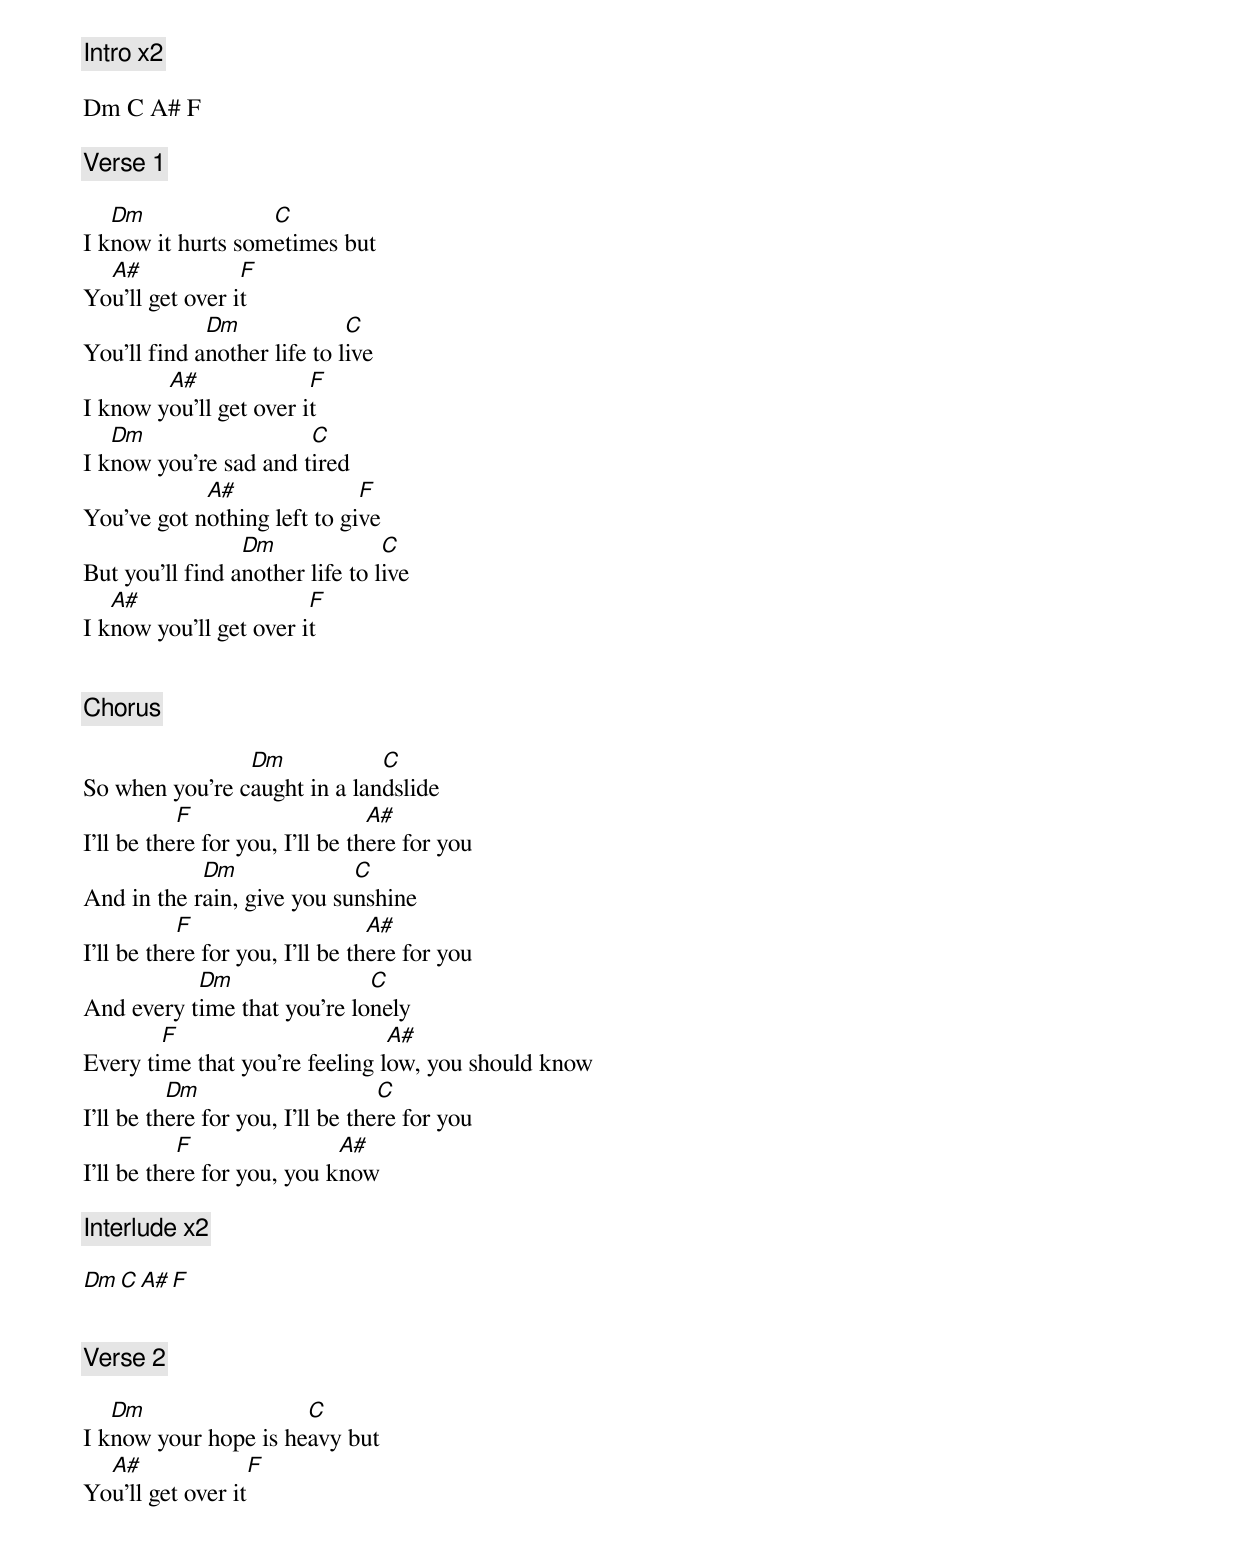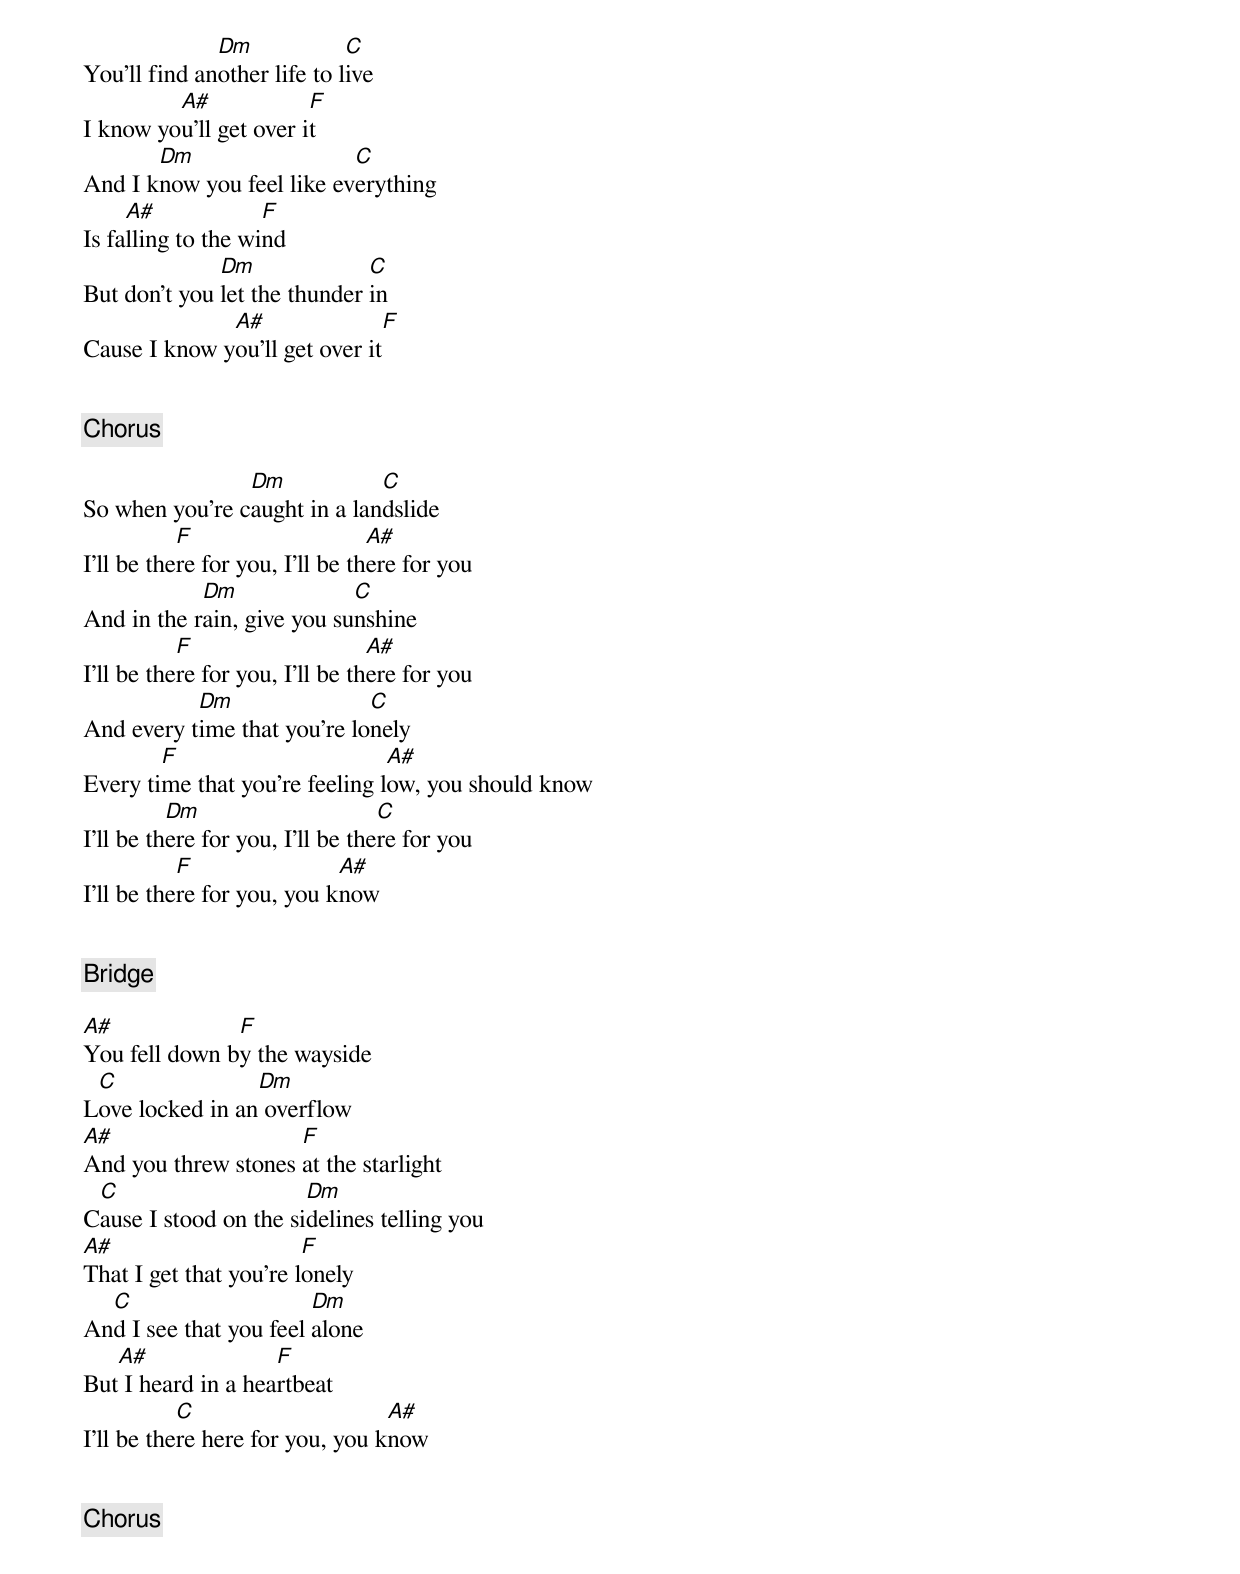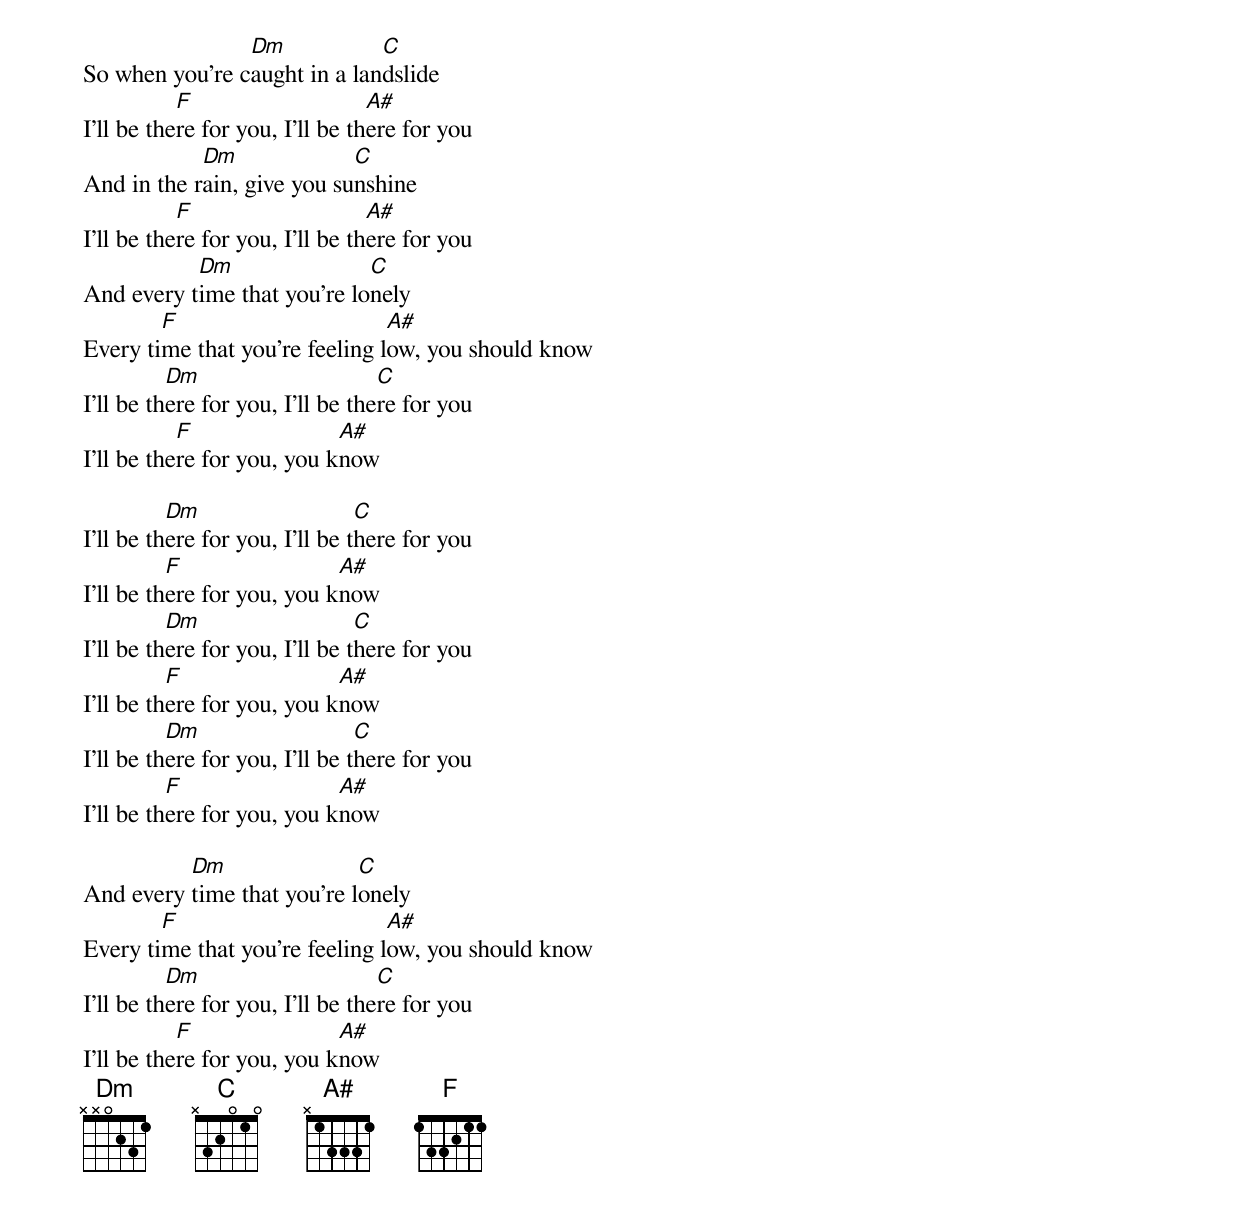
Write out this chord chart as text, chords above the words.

[Intro x2]

Dm C A# F

[Verse 1]

   Dm              C
I know it hurts sometimes but
  A#             F
You'll get over it
             Dm              C
You'll find another life to live
        A#              F
I know you'll get over it
   Dm                  C
I know you're sad and tired
            A#               F
You've got nothing left to give
                 Dm              C
But you'll find another life to live
   A#                   F
I know you'll get over it


[Chorus]

                Dm            C
So when you're caught in a landslide
           F                     A#
I'll be there for you, I'll be there for you
            Dm              C
And in the rain, give you sunshine
           F                     A#
I'll be there for you, I'll be there for you
           Dm                C
And every time that you're lonely
        F                       A#
Every time that you're feeling low, you should know
          Dm                      C
I'll be there for you, I'll be there for you
           F                A#
I'll be there for you, you know

[Interlude x2]

Dm C A# F


[Verse 2]

   Dm                 C
I know your hope is heavy but
  A#              F
You'll get over it
              Dm             C
You'll find another life to live
         A#             F
I know you'll get over it
       Dm                  C
And I know you feel like everything
     A#             F
Is falling to the wind
              Dm              C
But don't you let the thunder in
              A#               F
Cause I know you'll get over it


[Chorus]

                Dm            C
So when you're caught in a landslide
           F                     A#
I'll be there for you, I'll be there for you
            Dm              C
And in the rain, give you sunshine
           F                     A#
I'll be there for you, I'll be there for you
           Dm                C
And every time that you're lonely
        F                       A#
Every time that you're feeling low, you should know
          Dm                      C
I'll be there for you, I'll be there for you
           F                A#
I'll be there for you, you know


[Bridge]

A#             F
You fell down by the wayside
 C               Dm
Love locked in an overflow
A#                   F
And you threw stones at the starlight
 C                     Dm
Cause I stood on the sidelines telling you
A#                      F
That I get that you're lonely
  C                     Dm
And I see that you feel alone
   A#               F
But I heard in a heartbeat
           C                     A#
I'll be there here for you, you know


[Chorus]

                Dm            C
So when you're caught in a landslide
           F                     A#
I'll be there for you, I'll be there for you
            Dm              C
And in the rain, give you sunshine
           F                     A#
I'll be there for you, I'll be there for you
           Dm                C
And every time that you're lonely
        F                       A#
Every time that you're feeling low, you should know
          Dm                      C
I'll be there for you, I'll be there for you
           F                A#
I'll be there for you, you know

          Dm                    C
I'll be there for you, I'll be there for you
          F                 A#
I'll be there for you, you know
          Dm                    C
I'll be there for you, I'll be there for you
          F                 A#
I'll be there for you, you know
          Dm                    C
I'll be there for you, I'll be there for you
          F                 A#
I'll be there for you, you know

          Dm                C
And every time that you're lonely
        F                       A#
Every time that you're feeling low, you should know
          Dm                      C
I'll be there for you, I'll be there for you
           F                A#
I'll be there for you, you know
